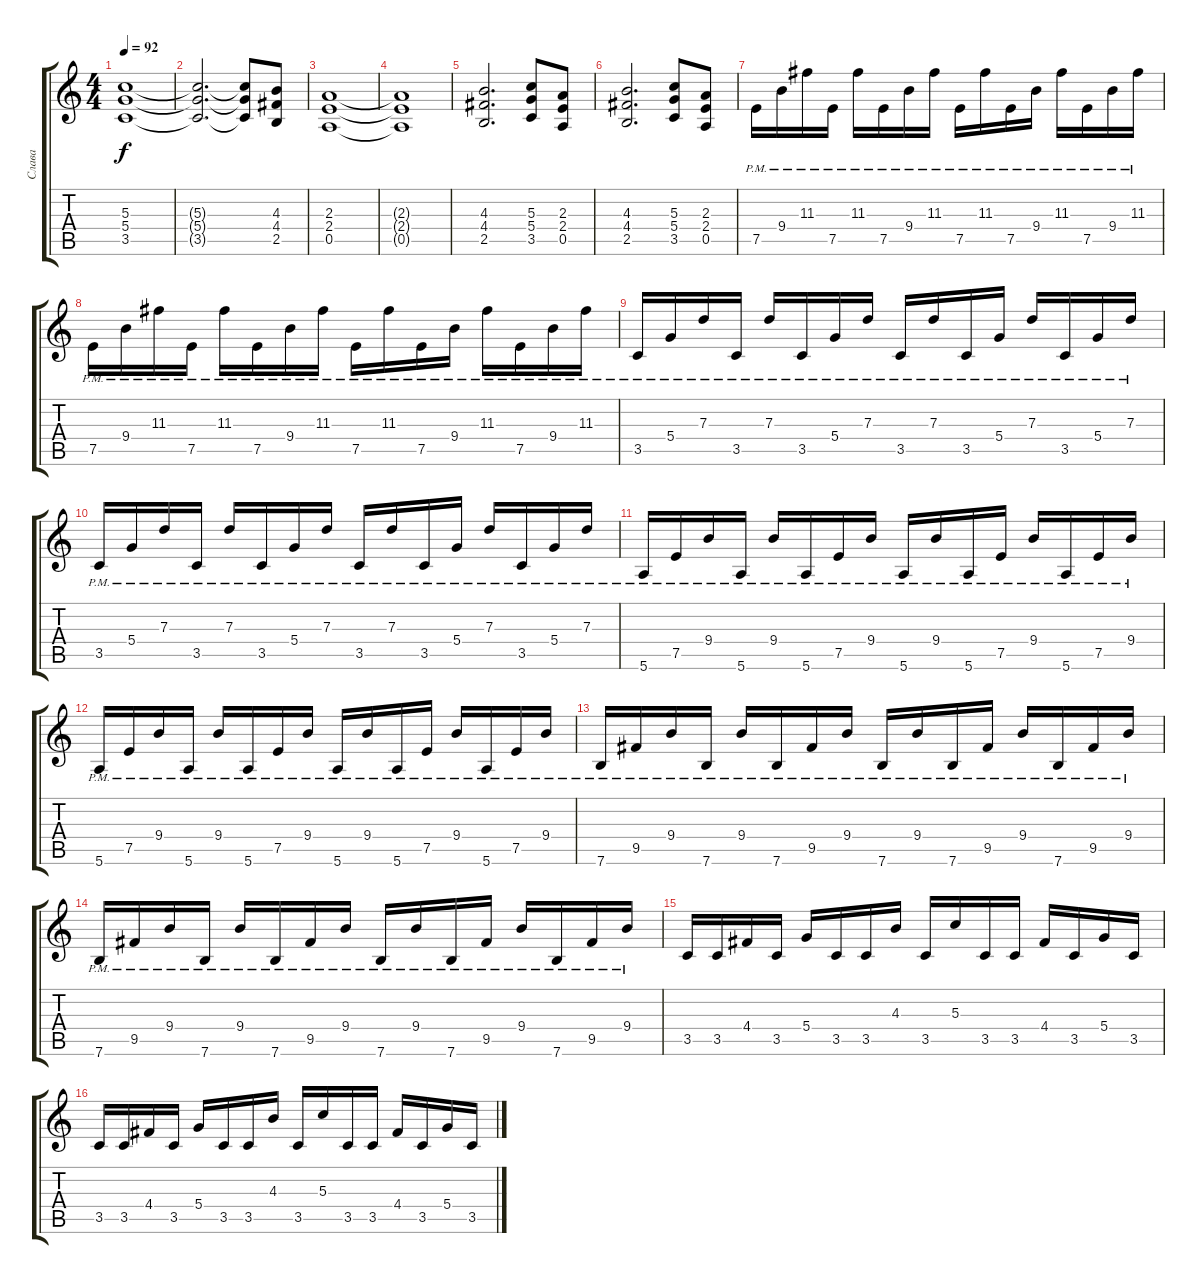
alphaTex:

\track ("Слава" "Слава") {instrument distortionguitar}
\staff {score tabs}
\tuning (E4 B3 G3 D3 A2 E2) {hide}
\ts (4 4)
\tempo 92
\clef g2
\ks c
(5.3 5.4 3.5).1{dy f} |
(5.3{t} 5.4{t} 3.5{t}).2{d} (5.3{t} 5.4{t} 3.5{t}).8 (4.3 4.4 2.5).8 |
(2.3 2.4 0.5).1 |
(2.3{t} 2.4{t} 0.5{t}).1 |
(4.3 4.4 2.5).2{d} (5.3 5.4 3.5).8 (2.3 2.4 0.5).8 |
(4.3 4.4 2.5).2{d} (5.3 5.4 3.5).8 (2.3 2.4 0.5).8 |
7.5{pm}.16 9.4{pm}.16 11.3{pm}.16 7.5{pm}.16 11.3{pm}.16 7.5{pm}.16 9.4{pm}.16 11.3{pm}.16 7.5{pm}.16 11.3{pm}.16 7.5{pm}.16 9.4{pm}.16 11.3{pm}.16 7.5{pm}.16 9.4{pm}.16 11.3{pm}.16 |
7.5{pm}.16 9.4{pm}.16 11.3{pm}.16 7.5{pm}.16 11.3{pm}.16 7.5{pm}.16 9.4{pm}.16 11.3{pm}.16 7.5{pm}.16 11.3{pm}.16 7.5{pm}.16 9.4{pm}.16 11.3{pm}.16 7.5{pm}.16 9.4{pm}.16 11.3{pm}.16 |
3.5{pm}.16 5.4{pm}.16 7.3{pm}.16 3.5{pm}.16 7.3{pm}.16 3.5{pm}.16 5.4{pm}.16 7.3{pm}.16 3.5{pm}.16 7.3{pm}.16 3.5{pm}.16 5.4{pm}.16 7.3{pm}.16 3.5{pm}.16 5.4{pm}.16 7.3{pm}.16 |
3.5{pm}.16 5.4{pm}.16 7.3{pm}.16 3.5{pm}.16 7.3{pm}.16 3.5{pm}.16 5.4{pm}.16 7.3{pm}.16 3.5{pm}.16 7.3{pm}.16 3.5{pm}.16 5.4{pm}.16 7.3{pm}.16 3.5{pm}.16 5.4{pm}.16 7.3{pm}.16 |
5.6{pm}.16 7.5{pm}.16 9.4{pm}.16 5.6{pm}.16 9.4{pm}.16 5.6{pm}.16 7.5{pm}.16 9.4{pm}.16 5.6{pm}.16 9.4{pm}.16 5.6{pm}.16 7.5{pm}.16 9.4{pm}.16 5.6{pm}.16 7.5{pm}.16 9.4{pm}.16 |
5.6{pm}.16 7.5{pm}.16 9.4{pm}.16 5.6{pm}.16 9.4{pm}.16 5.6{pm}.16 7.5{pm}.16 9.4{pm}.16 5.6{pm}.16 9.4{pm}.16 5.6{pm}.16 7.5{pm}.16 9.4{pm}.16 5.6{pm}.16 7.5{pm}.16 9.4{pm}.16 |
7.6{pm}.16 9.5{pm}.16 9.4{pm}.16 7.6{pm}.16 9.4{pm}.16 7.6{pm}.16 9.5{pm}.16 9.4{pm}.16 7.6{pm}.16 9.4{pm}.16 7.6{pm}.16 9.5{pm}.16 9.4{pm}.16 7.6{pm}.16 9.5{pm}.16 9.4{pm}.16 |
7.6{pm}.16 9.5{pm}.16 9.4{pm}.16 7.6{pm}.16 9.4{pm}.16 7.6{pm}.16 9.5{pm}.16 9.4{pm}.16 7.6{pm}.16 9.4{pm}.16 7.6{pm}.16 9.5{pm}.16 9.4{pm}.16 7.6{pm}.16 9.5{pm}.16 9.4{pm}.16 |
3.5.16 3.5.16 4.4.16 3.5.16 5.4.16 3.5.16 3.5.16 4.3.16 3.5.16 5.3.16 3.5.16 3.5.16 4.4.16 3.5.16 5.4.16 3.5.16 |
3.5.16 3.5.16 4.4.16 3.5.16 5.4.16 3.5.16 3.5.16 4.3.16 3.5.16 5.3.16 3.5.16 3.5.16 4.4.16 3.5.16 5.4.16 3.5.16
